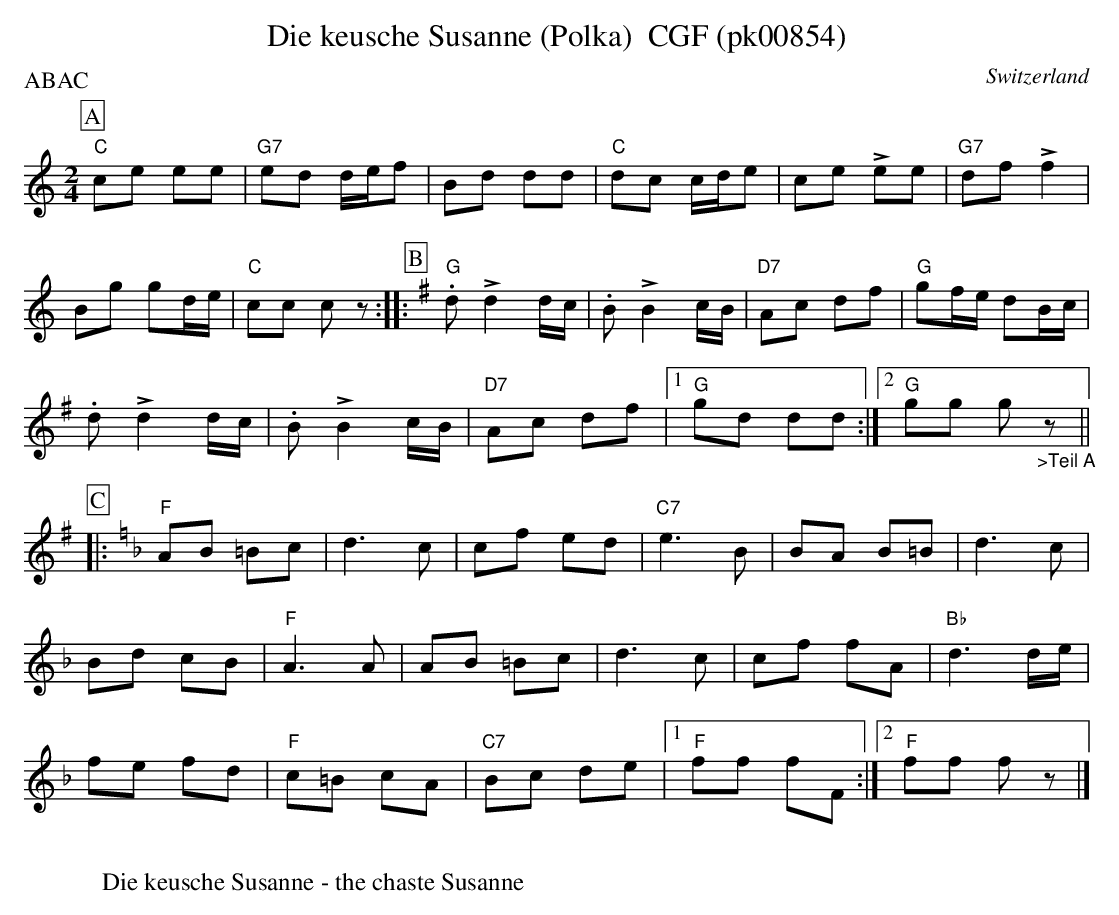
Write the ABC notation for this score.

X:1
T: Die keusche Susanne (Polka)  CGF (pk00854)
P:ABAC
O:Switzerland
M:2/4
L:1/8
K:C major
[P:A] "C"ce ee | "G7"ed d/e/f | Bd dd | "C"dc c/d/e | ce !>!ee | "G7"df !>!f2 |
Bg gd/e/ | "C"cc cz:: [P:B] [K:G] "G".d!>!d2d/c/ | .B!>!B2c/B/ | "D7"Ac df | "G"gf/e/ dB/c/ |
.d!>!d2d/c/ | .B!>!B2c/B/ | "D7"Ac df |1 "G"gd dd :|2 "G"gg g"_>Teil A"z ||
[P:C] [K:F] |: "F"AB =Bc | d3c | cf ed | "C7"e3B | BA B=B | d3c |
Bd cB | "F"A3A | AB =Bc | d3 c | cf fA | "Bb"d3 d/e/ |
fe fd | "F"c=B cA | "C7"Bc de |1 "F"ff fF :|2 "F"ff fz |]
W:
W:Die keusche Susanne - the chaste Susanne
